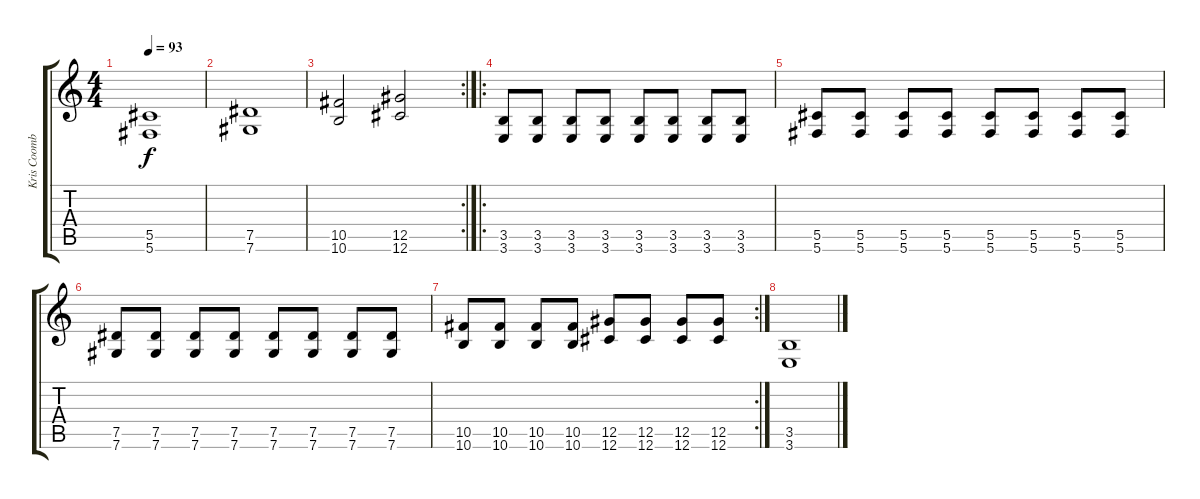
\track ("Kris Coombs Roberts" "Kris Coomb") {instrument electricguitarclean}
\staff {score tabs}
\tuning (Eb4 Bb3 Gb3 Db3 Ab2 Db2) {hide}
\ts (4 4)
\tempo 93
\clef g2
\ks c
(5.5 5.6).1{dy f} |
(7.5 7.6).1 |
\rc 2
(10.5 10.6).2 (12.5 12.6).2 |
\ro
(3.5 3.6).8{volume 13 instrument electricguitarclean} (3.5 3.6).8 (3.5 3.6).8 (3.5 3.6).8 (3.5 3.6).8 (3.5 3.6).8 (3.5 3.6).8 (3.5 3.6).8 |
(5.5 5.6).8 (5.5 5.6).8 (5.5 5.6).8 (5.5 5.6).8 (5.5 5.6).8 (5.5 5.6).8 (5.5 5.6).8 (5.5 5.6).8 |
(7.5 7.6).8 (7.5 7.6).8 (7.5 7.6).8 (7.5 7.6).8 (7.5 7.6).8 (7.5 7.6).8 (7.5 7.6).8 (7.5 7.6).8 |
\rc 2
(10.5 10.6).8 (10.5 10.6).8 (10.5 10.6).8 (10.5 10.6).8 (12.5 12.6).8 (12.5 12.6).8 (12.5 12.6).8 (12.5 12.6).8 |
(3.5 3.6).1
